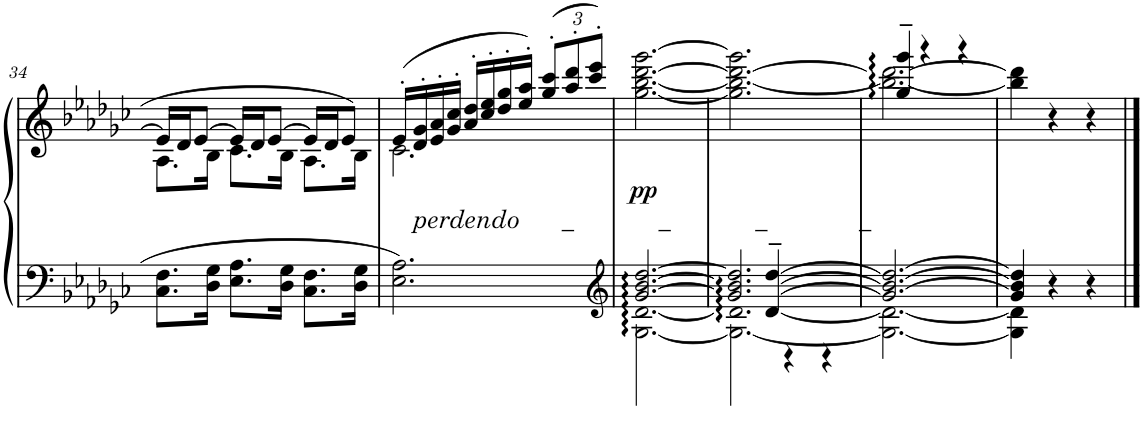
**kern	**kern	**dynam
*part1	*part1	*part1
*staff2	*staff1	*staff1/2
*I"Piano	*	*
*I'Pno.	*	*
!!LO:PB:g=z
*clefF4	*clefG2	*
*k[b-e-a-d-g-c-]	*k[b-e-a-d-g-c-]	*
*M3/4	*M3/4	*
=34	=34	=34
*	*^	*
8.C-\ 8.F\L	16e-/LL]	8.A-\L	.
.	16d-/J	.	.
.	[8e-/J	.	.
16D-\ 16G-\Jk	.	16B-\Jk	.
8.E-\ 8.A-\L	16e-/LL]	8.c-\L	.
.	16d-/J	.	.
.	[8e-/J	.	.
16D-\ 16G-\Jk	.	16B-\Jk	.
8.C-\ 8.F\L	16e-/LL]	8.A-\L	.
.	16d-/J	.	.
.	8e-/J	.	.
16D-\ 16G-\Jk	.	16B-\Jk	.
=35	=35	=35	=35
!	!LO:TX:b:i:t=perdendo      _            _            _             _	!	!
2.E-\ 2.A-\	(16e-'/LL	2.c-\	.
.	16d-/' 16g-/'	.	.
.	16e-/' 16a-/'	.	.
.	16g-/' 16cc-/'JJ	.	.
.	16a-/' 16dd-/'LL	.	.
.	16cc-/' 16ee-/'	.	.
.	16dd-/' 16gg-/'	.	.
.	16ee-/' 16aa-/'JJ)	.	.
*	*Xbrackettup	*	*
.	(12gg-/' 12ccc-/'L	.	.
.	12aa-/' 12ddd-/'	.	.
.	12ccc-/' 12eee-/'J)	.	.
*	*v	*v	*
=36	=36	=36
*clefG2	*	*
*^	*	*
!	!	!	!LO:DY:b
[>2.g-/ [2.b-/ [2.dd-/	[2.G-\ [2.d-\ [2.g-\ [2.b-\ [2.dd-\	[2.gg-\ [<2.bb-\ [2.ddd-\ [2.ggg-\	pp
=37	=37	=37	=37
*	*^	*	*
2.g-/] 2.b-/] 2.dd-/]	2.G-\_ 2.d-\_ 2.g-\_ 2.b-\_ 2.dd-\_	4d-/~ 4dd-/~	2.gg-\] 2.bb-\_ 2.ddd-\_ 2.ggg-\]	.
.	.	4r	.	.
.	.	4r	.	.
*	*v	*v	*	*
=38	=38	=38	=38
*	*	*^	*
2.g-/_ 2.b-/_ 2.dd-/_	2.G-\_ 2.d-\_	4gg-/~ 4ggg-/~	2.bb-\_ 2.ddd-\_	.
.	.	4r	.	.
.	.	4r	.	.
*	*	*v	*v	*
=39	=39	=39	=39
4g-/] 4b-/] 4dd-/]	4G-\] 4d-\]	4bb-\] 4ddd-\]	.
4r	2ryy	4r	.
4r	.	4r	.
*v	*v	*	*
==	==	==
*-	*-	*-
